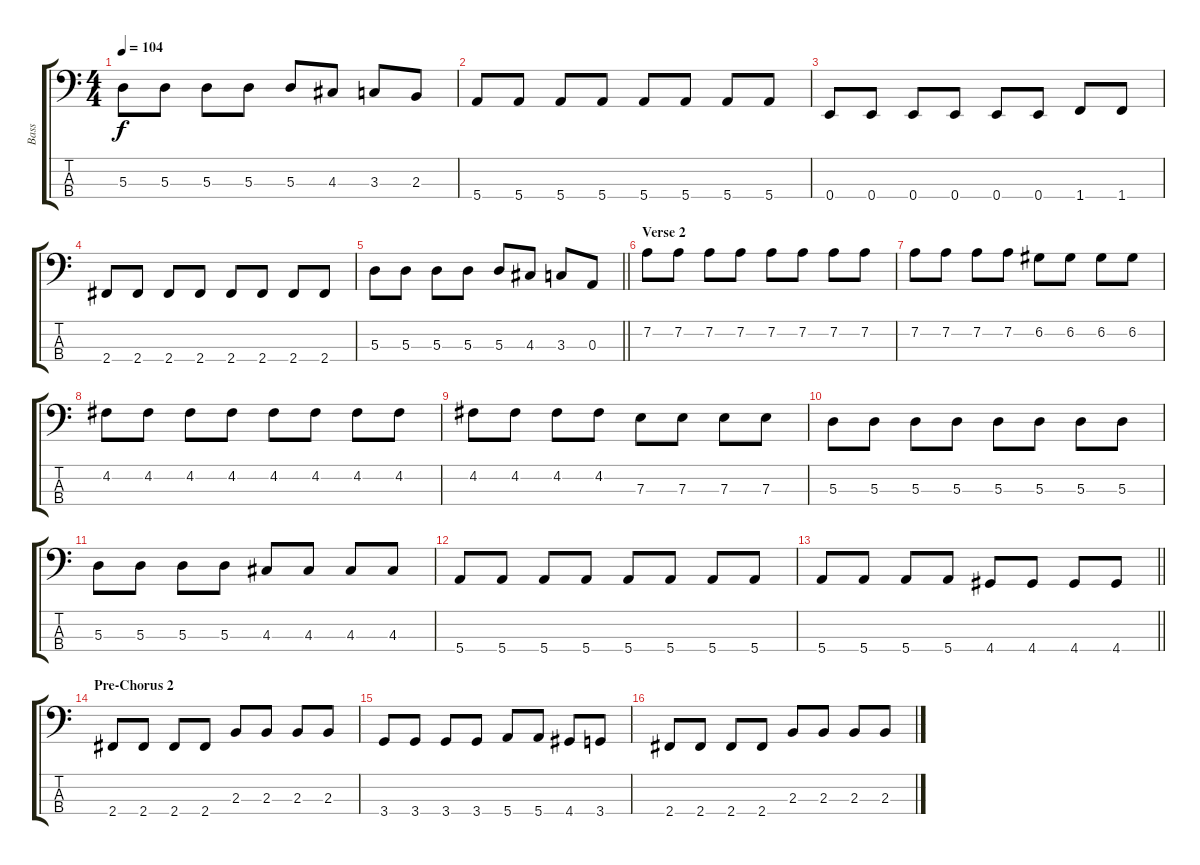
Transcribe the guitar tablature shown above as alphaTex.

\track ("Bass" "Bass") {instrument electricbasspick}
\staff {score tabs}
\tuning (G2 D2 A1 E1) {hide}
\ts (4 4)
\tempo 104
\clef f4
\ks c
5.3.8{dy f} 5.3.8 5.3.8 5.3.8 5.3.8 4.3.8 3.3.8 2.3.8 |
5.4.8 5.4.8 5.4.8 5.4.8 5.4.8 5.4.8 5.4.8 5.4.8 |
0.4.8 0.4.8 0.4.8 0.4.8 0.4.8 0.4.8 1.4.8 1.4.8 |
2.4.8 2.4.8 2.4.8 2.4.8 2.4.8 2.4.8 2.4.8 2.4.8 |
\barLineRight lightlight
5.3.8 5.3.8 5.3.8 5.3.8 5.3.8 4.3.8 3.3.8 0.3.8 |
\section ("" "Verse 2")
7.2.8 7.2.8 7.2.8 7.2.8 7.2.8 7.2.8 7.2.8 7.2.8 |
7.2.8 7.2.8 7.2.8 7.2.8 6.2.8 6.2.8 6.2.8 6.2.8 |
4.2.8 4.2.8 4.2.8 4.2.8 4.2.8 4.2.8 4.2.8 4.2.8 |
4.2.8 4.2.8 4.2.8 4.2.8 7.3.8 7.3.8 7.3.8 7.3.8 |
5.3.8 5.3.8 5.3.8 5.3.8 5.3.8 5.3.8 5.3.8 5.3.8 |
5.3.8 5.3.8 5.3.8 5.3.8 4.3.8 4.3.8 4.3.8 4.3.8 |
5.4.8 5.4.8 5.4.8 5.4.8 5.4.8 5.4.8 5.4.8 5.4.8 |
\barLineRight lightlight
5.4.8 5.4.8 5.4.8 5.4.8 4.4.8 4.4.8 4.4.8 4.4.8 |
\section ("" "Pre-Chorus 2")
2.4.8 2.4.8 2.4.8 2.4.8 2.3.8 2.3.8 2.3.8 2.3.8 |
3.4.8 3.4.8 3.4.8 3.4.8 5.4.8 5.4.8 4.4.8 3.4.8 |
2.4.8 2.4.8 2.4.8 2.4.8 2.3.8 2.3.8 2.3.8 2.3.8
